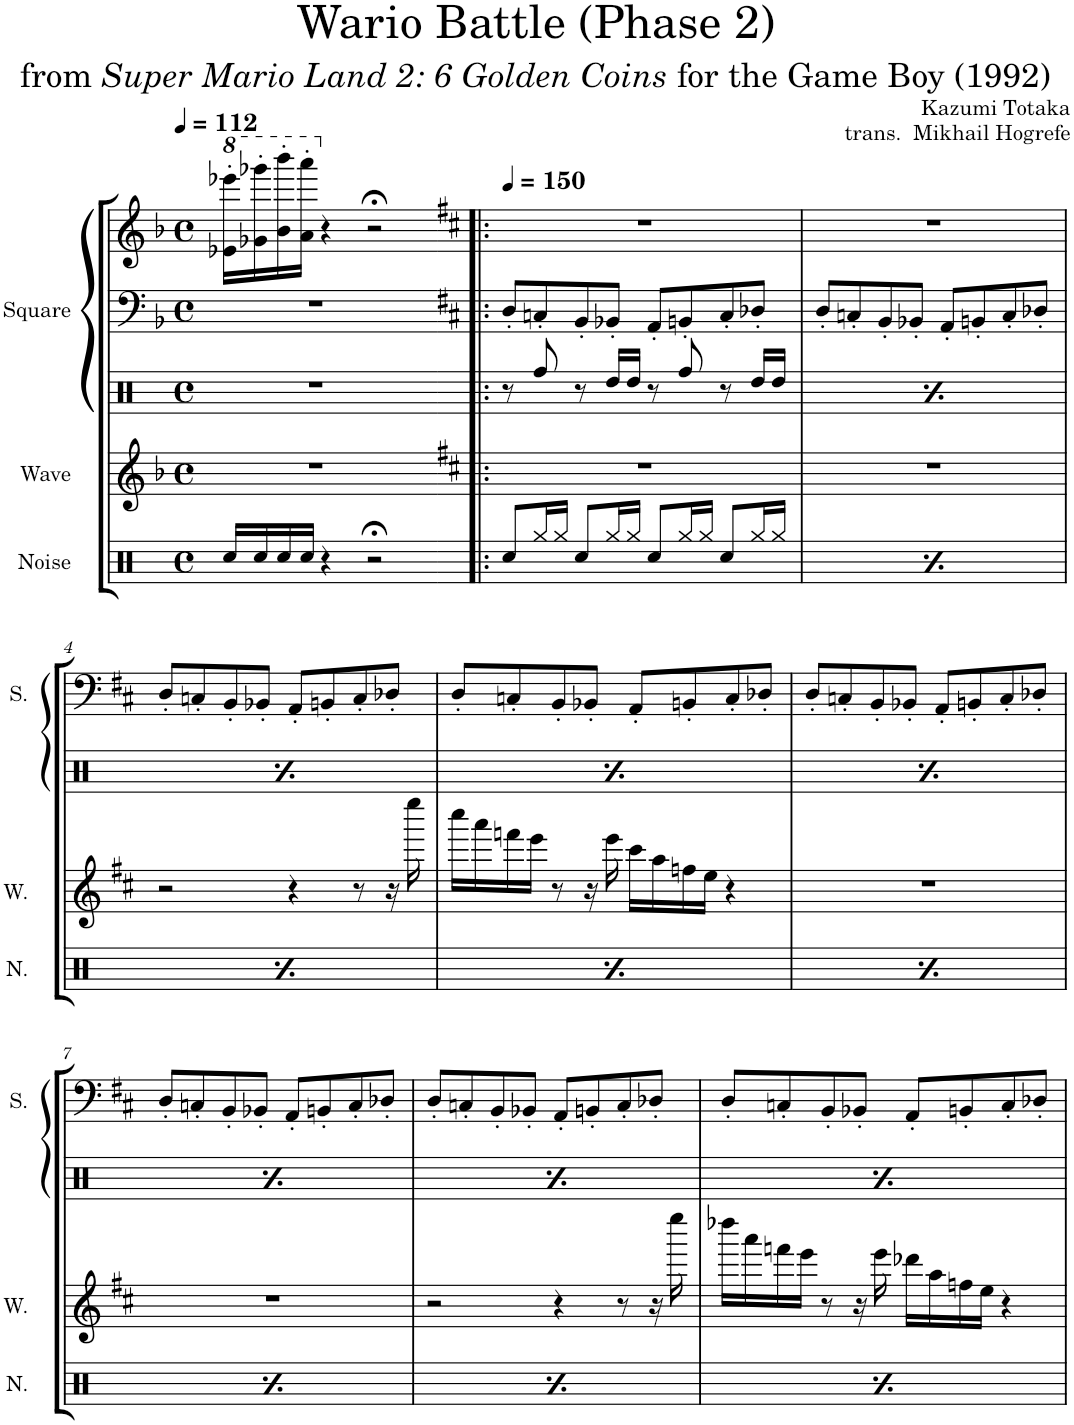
**kern	**kern	**kern	**kern	**kern
*part5	*part4	*part3	*part2	*part1
*staff5	*staff4	*staff3	*staff2	*staff1
*I"Noise	*I"Wave	*I"Drumset	*I"Square	*I"Poly Synthesizer
*I'N.	*I'W.	*	*I'S.	*
*clefX	*clefG2	*clefX	*clefF4	*clefG2
*k[]	*k[b-]	*k[]	*k[b-]	*k[b-]
*M4/4	*M4/4	*M4/4	*M4/4	*M4/4
*met(c)	*met(c)	*met(c)	*met(c)	*met(c)
*MM112	*MM112	*MM112	*MM112	*MM112
*	*	*	*	*8va
=1	=1	=1	=1	=1
16Rcc/LL	1r	1r	1r	16ee-X\' 16eeee-X\'LL
16Rcc/	.	.	.	16gg-X\' 16gggg-X\'
16Rcc/	.	.	.	16bb-\' 16bbbb-\'
16Rcc/JJ	.	.	.	16aa\' 16aaaa\'JJ
*	*	*	*	*X8va
4r	.	.	.	4r
2r;<	.	.	.	2r;<
=2!|:	=2!|:	=2!|:	=2!|:	=2!|:
*	*k[f#c#]	*	*k[f#c#]	*k[f#c#]
*	*	*	*	*MM150
8Rcc/L	1r	8r	8D'/L	1r
16Rgg/L	.	8Rff/	8Cn'/	.
16Rgg/JJ	.	.	.	.
8Rcc/L	.	8r	8BB'/	.
16Rgg/L	.	16Rdd/LL	8BB-X'/J	.
16Rgg/JJ	.	16Rdd/JJ	.	.
8Rcc/L	.	8r	8AA'/L	.
16Rgg/L	.	8Rff/	8BBn'/	.
16Rgg/JJ	.	.	.	.
8Rcc/L	.	8r	8C'/	.
16Rgg/L	.	16Rdd/LL	8D-X'/J	.
16Rgg/JJ	.	16Rdd/JJ	.	.
=3	=3	=3	=3	=3
8Rcc/L	1r	8r	8D'/L	1r
16Rgg/L	.	8Rff/	8Cn'/	.
16Rgg/JJ	.	.	.	.
8Rcc/L	.	8r	8BB'/	.
16Rgg/L	.	16Rdd/LL	8BB-X'/J	.
16Rgg/JJ	.	16Rdd/JJ	.	.
8Rcc/L	.	8r	8AA'/L	.
16Rgg/L	.	8Rff/	8BBn'/	.
16Rgg/JJ	.	.	.	.
8Rcc/L	.	8r	8C'/	.
16Rgg/L	.	16Rdd/LL	8D-X'/J	.
16Rgg/JJ	.	16Rdd/JJ	.	.
!!LO:LB:g=z
=4	=4	=4	=4	=4
8Rcc/L	2r	8r	8D'/L	1r
16Rgg/L	.	8Rff/	8Cn'/	.
16Rgg/JJ	.	.	.	.
8Rcc/L	.	8r	8BB'/	.
16Rgg/L	.	16Rdd/LL	8BB-X'/J	.
16Rgg/JJ	.	16Rdd/JJ	.	.
8Rcc/L	4r	8r	8AA'/L	.
16Rgg/L	.	8Rff/	8BBn'/	.
16Rgg/JJ	.	.	.	.
8Rcc/L	8r	8r	8C'/	.
16Rgg/L	16r	16Rdd/LL	8D-X'/J	.
16Rgg/JJ	16eeee\	16Rdd/JJ	.	.
=5	=5	=5	=5	=5
8Rcc/L	16cccc#\LL	8r	8D'/L	1r
.	16aaa\	.	.	.
16Rgg/L	16fffn\	8Rff/	8Cn'/	.
16Rgg/JJ	16eee\JJ	.	.	.
8Rcc/L	8r	8r	8BB'/	.
16Rgg/L	16r	16Rdd/LL	8BB-X'/J	.
16Rgg/JJ	16eee\	16Rdd/JJ	.	.
8Rcc/L	16ccc#\LL	8r	8AA'/L	.
.	16aa\	.	.	.
16Rgg/L	16ffn\	8Rff/	8BBn'/	.
16Rgg/JJ	16ee\JJ	.	.	.
8Rcc/L	4r	8r	8C'/	.
16Rgg/L	.	16Rdd/LL	8D-X'/J	.
16Rgg/JJ	.	16Rdd/JJ	.	.
=6	=6	=6	=6	=6
8Rcc/L	1r	8r	8D'/L	1r
16Rgg/L	.	8Rff/	8Cn'/	.
16Rgg/JJ	.	.	.	.
8Rcc/L	.	8r	8BB'/	.
16Rgg/L	.	16Rdd/LL	8BB-X'/J	.
16Rgg/JJ	.	16Rdd/JJ	.	.
8Rcc/L	.	8r	8AA'/L	.
16Rgg/L	.	8Rff/	8BBn'/	.
16Rgg/JJ	.	.	.	.
8Rcc/L	.	8r	8C'/	.
16Rgg/L	.	16Rdd/LL	8D-X'/J	.
16Rgg/JJ	.	16Rdd/JJ	.	.
!!LO:LB:g=z
=7	=7	=7	=7	=7
8Rcc/L	1r	8r	8D'/L	1r
16Rgg/L	.	8Rff/	8Cn'/	.
16Rgg/JJ	.	.	.	.
8Rcc/L	.	8r	8BB'/	.
16Rgg/L	.	16Rdd/LL	8BB-X'/J	.
16Rgg/JJ	.	16Rdd/JJ	.	.
8Rcc/L	.	8r	8AA'/L	.
16Rgg/L	.	8Rff/	8BBn'/	.
16Rgg/JJ	.	.	.	.
8Rcc/L	.	8r	8C'/	.
16Rgg/L	.	16Rdd/LL	8D-X'/J	.
16Rgg/JJ	.	16Rdd/JJ	.	.
=8	=8	=8	=8	=8
8Rcc/L	2r	8r	8D'/L	1r
16Rgg/L	.	8Rff/	8Cn'/	.
16Rgg/JJ	.	.	.	.
8Rcc/L	.	8r	8BB'/	.
16Rgg/L	.	16Rdd/LL	8BB-X'/J	.
16Rgg/JJ	.	16Rdd/JJ	.	.
8Rcc/L	4r	8r	8AA'/L	.
16Rgg/L	.	8Rff/	8BBn'/	.
16Rgg/JJ	.	.	.	.
8Rcc/L	8r	8r	8C'/	.
16Rgg/L	16r	16Rdd/LL	8D-X'/J	.
16Rgg/JJ	16eeee\	16Rdd/JJ	.	.
=9	=9	=9	=9	=9
8Rcc/L	16dddd-X\LL	8r	8D'/L	1r
.	16aaa\	.	.	.
16Rgg/L	16fffn\	8Rff/	8Cn'/	.
16Rgg/JJ	16eee\JJ	.	.	.
8Rcc/L	8r	8r	8BB'/	.
16Rgg/L	16r	16Rdd/LL	8BB-X'/J	.
16Rgg/JJ	16eee\	16Rdd/JJ	.	.
8Rcc/L	16ddd-X\LL	8r	8AA'/L	.
.	16aa\	.	.	.
16Rgg/L	16ffn\	8Rff/	8BBn'/	.
16Rgg/JJ	16ee\JJ	.	.	.
8Rcc/L	4r	8r	8C'/	.
16Rgg/L	.	16Rdd/LL	8D-X'/J	.
16Rgg/JJ	.	16Rdd/JJ	.	.
=	=	=	=	=
*-	*-	*-	*-	*-
